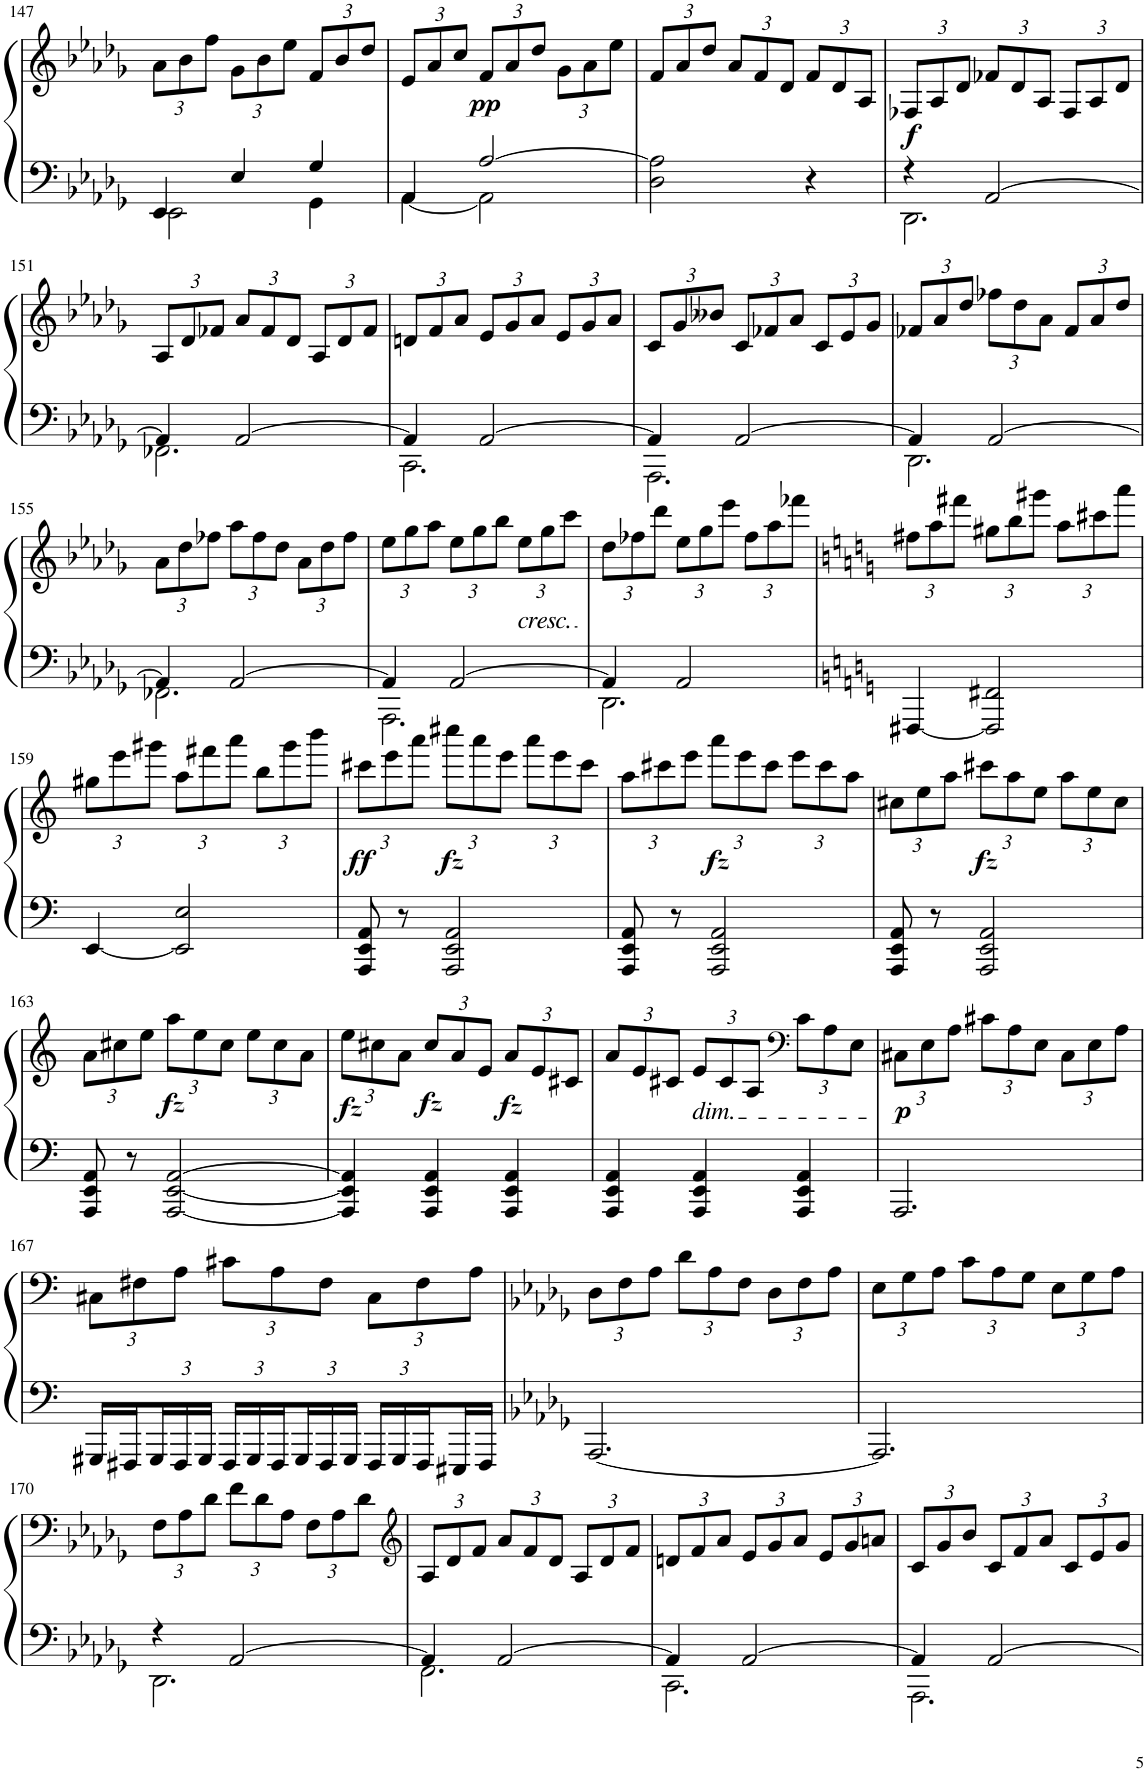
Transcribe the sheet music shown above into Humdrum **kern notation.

**kern	**kern	**dynam
*part1	*part1	*part1
*staff2	*staff1	*staff1/2
*I"Piano	*	*
*I'Pno.	*	*
!!LO:PB:g=z
*clefF4	*clefG2	*
*k[b-e-a-d-g-]	*k[b-e-a-d-g-]	*
*M3/4	*M3/4	*
=147	=147	=147
*^	*	*
*	*	*Xbrackettup	*
4EE-/	2EE-\	12a-\L	.
.	.	12b-\	.
.	.	12ff\J	.
4E-/	.	12g-\L	.
.	.	12b-\	.
.	.	12ee-\J	.
4G-/	4GG-\	12f/L	.
.	.	12b-/	.
.	.	12dd-/J	.
=148	=148	=148	=148
4AA-/	[4AA-\	12e-/L	.
.	.	12a-/	.
.	.	12cc/J	.
!	!	!	!LO:DY:b
[2A-/	2AA-\]	12f/L	pp
.	.	12a-/	.
.	.	12dd-/J	.
.	.	12g-\L	.
.	.	12a-\	.
.	.	12ee-\J	.
*v	*v	*	*
=149	=149	=149
2D-\ 2A-\]	12f/L	.
.	12a-/	.
.	12dd-/J	.
.	12a-/L	.
.	12f/	.
.	12d-/J	.
4r	12f/L	.
.	12d-/	.
.	12A-/J	.
=150	=150	=150
*^	*	*
!	!	!	!LO:DY:b
4r	2.DD-\	12F-X/L	f
.	.	12A-/	.
.	.	12d-/J	.
[2AA-/	.	12f-X/L	.
.	.	12d-/	.
.	.	12A-/J	.
.	.	12F-/L	.
.	.	12A-/	.
.	.	12d-/J	.
!!LO:LB:g=z
=151	=151	=151	=151
4AA-/]	2.FF-X\	12A-/L	.
.	.	12d-/	.
.	.	12f-X/J	.
[2AA-/	.	12a-/L	.
.	.	12f-/	.
.	.	12d-/J	.
.	.	12A-/L	.
.	.	12d-/	.
.	.	12f-/J	.
=152	=152	=152	=152
4AA-/]	2.CC\	12dn/L	.
.	.	12f/	.
.	.	12a-/J	.
[2AA-/	.	12e-/L	.
.	.	12g-/	.
.	.	12a-/J	.
.	.	12e-/L	.
.	.	12g-/	.
.	.	12a-/J	.
=153	=153	=153	=153
4AA-/]	2.AAA-\	12c/L	.
.	.	12g-/	.
.	.	12b--X/J	.
[2AA-/	.	12c/L	.
.	.	12f-X/	.
.	.	12a-/J	.
.	.	12c/L	.
.	.	12e-/	.
.	.	12g-/J	.
=154	=154	=154	=154
4AA-/]	2.DD-\	12f-X/L	.
.	.	12a-/	.
.	.	12dd-/J	.
[2AA-/	.	12ff-X\L	.
.	.	12dd-\	.
.	.	12a-\J	.
.	.	12f-/L	.
.	.	12a-/	.
.	.	12dd-/J	.
!!LO:LB:g=z
=155	=155	=155	=155
4AA-/]	2.FF-X\	12a-\L	.
.	.	12dd-\	.
.	.	12ff-X\J	.
[2AA-/	.	12aa-\L	.
.	.	12ff-\	.
.	.	12dd-\J	.
.	.	12a-\L	.
.	.	12dd-\	.
.	.	12ff-\J	.
=156	=156	=156	=156
4AA-/]	2.AAA-\	12ee-\L	.
.	.	12gg-\	.
.	.	12aa-\J	.
[2AA-/	.	12ee-\L	.
.	.	12gg-\	.
.	.	12bb-\J	.
!	!	!LO:TX:b:i:t=cresc.	!
.	.	12ee-\L	.
.	.	12gg-\	.
.	.	12ccc\J	.
=157	=157	=157	=157
4AA-/]	2.DD-\	12dd-\L	.
.	.	12ff-X\	.
.	.	12ddd-\J	.
2AA-/	.	12ee-\L	.
.	.	12gg-\	.
.	.	12eee-\J	.
.	.	12ff-\L	.
.	.	12aa-\	.
.	.	12fff-X\J	.
*v	*v	*	*
=158	=158	=158
*k[]	*k[]	*
[4FFF#X/	12ff#X\L	.
.	12aa\	.
.	12fff#X\J	.
2FFF#/] 2FF#X/	12gg#X\L	.
.	12bb\	.
.	12ggg#X\J	.
.	12aa\L	.
.	12ccc#X\	.
.	12aaa\J	.
!!LO:LB:g=z
=159	=159	=159
[4EE/	12gg#X\L	.
.	12eee\	.
.	12ggg#X\J	.
2EE/] 2E/	12aa\L	.
.	12fff#X\	.
.	12aaa\J	.
.	12bb\L	.
.	12ggg#\	.
.	12bbb\J	.
=160	=160	=160
!	!	!LO:DY:b
8AAA/ 8EE/ 8AA/	12ccc#X\L	ff
.	12eee\	.
8r	.	.
.	12aaa\J	.
!	!	!LO:DY:b
2AAA/ 2EE/ 2AA/	12cccc#X\L	fz
.	12aaa\	.
.	12eee\J	.
.	12aaa\L	.
.	12eee\	.
.	12ccc#\J	.
=161	=161	=161
8AAA/ 8EE/ 8AA/	12aa\L	.
.	12ccc#X\	.
8r	.	.
.	12eee\J	.
!	!	!LO:DY:b
2AAA/ 2EE/ 2AA/	12aaa\L	fz
.	12eee\	.
.	12ccc#\J	.
.	12eee\L	.
.	12ccc#\	.
.	12aa\J	.
=162	=162	=162
8AAA/ 8EE/ 8AA/	12cc#X\L	.
.	12ee\	.
8r	.	.
.	12aa\J	.
!	!	!LO:DY:b
2AAA/ 2EE/ 2AA/	12ccc#X\L	fz
.	12aa\	.
.	12ee\J	.
.	12aa\L	.
.	12ee\	.
.	12cc#\J	.
!!LO:LB:g=z
=163	=163	=163
8AAA/ 8EE/ 8AA/	12a\L	.
.	12cc#X\	.
8r	.	.
.	12ee\J	.
!	!	!LO:DY:b
[2AAA/ [2EE/ [2AA/	12aa\L	fz
.	12ee\	.
.	12cc#\J	.
.	12ee\L	.
.	12cc#\	.
.	12a\J	.
=164	=164	=164
!	!	!LO:DY:b
4AAA/] 4EE/] 4AA/]	12ee\L	fz
.	12cc#X\	.
.	12a\J	.
!	!	!LO:DY:b
4AAA/ 4EE/ 4AA/	12cc#/L	fz
.	12a/	.
.	12e/J	.
!	!	!LO:DY:b
4AAA/ 4EE/ 4AA/	12a/L	fz
.	12e/	.
.	12c#X/J	.
=165	=165	=165
4AAA/ 4EE/ 4AA/	12a/L	.
.	12e/	.
.	12c#X/J	.
!	!LO:TX:b:i:t=dim.	!
4AAA/ 4EE/ 4AA/	12e/L	.
.	12c#/	.
.	12A/J	.
*	*clefF4	*
4AAA/ 4EE/ 4AA/	12c#\L	.
.	12A\	.
.	12E\J	.
=166	=166	=166
!	!	!LO:DY:b
2.AAA/	12C#X\L	p
.	12E\	.
.	12A\J	.
.	12c#X\L	.
.	12A\	.
.	12E\J	.
.	12C#\L	.
.	12E\	.
.	12A\J	.
!!LO:LB:g=z
=167	=167	=167
16GGG#X/LL	12C#X\L	.
16FFF#X/	.	.
.	12F#X\	.
*Xbrackettup	*	*
24GGG#/	.	.
24FFF#/	12A\J	.
24GGG#/JJ	.	.
24FFF#/LL	12c#X\L	.
24GGG#/	.	.
24FFF#/	12A\	.
24GGG#/	.	.
24FFF#/	12F#\J	.
24GGG#/JJ	.	.
24FFF#/LL	12C#\L	.
24GGG#/	.	.
24FFF#/	12F#\	.
16EEE#X/	.	.
.	12A\J	.
16FFF#/JJ	.	.
=168	=168	=168
*k[b-e-a-d-g-]	*k[b-e-a-d-g-]	*
[2.AAA-/	12D-\L	.
.	12F\	.
.	12A-\J	.
.	12d-\L	.
.	12A-\	.
.	12F\J	.
.	12D-\L	.
.	12F\	.
.	12A-\J	.
=169	=169	=169
2.AAA-/]	12E-\L	.
.	12G-\	.
.	12A-\J	.
.	12c\L	.
.	12A-\	.
.	12G-\J	.
.	12E-\L	.
.	12G-\	.
.	12A-\J	.
!!LO:LB:g=z
=170	=170	=170
*^	*	*
4r	2.DD-\	12F\L	.
.	.	12A-\	.
.	.	12d-\J	.
[2AA-/	.	12f\L	.
.	.	12d-\	.
.	.	12A-\J	.
.	.	12F\L	.
.	.	12A-\	.
.	.	12d-\J	.
=171	=171	=171	=171
*	*	*clefG2	*
4AA-/]	2.FF\	12A-/L	.
.	.	12d-/	.
.	.	12f/J	.
[2AA-/	.	12a-/L	.
.	.	12f/	.
.	.	12d-/J	.
.	.	12A-/L	.
.	.	12d-/	.
.	.	12f/J	.
=172	=172	=172	=172
4AA-/]	2.CC\	12dn/L	.
.	.	12f/	.
.	.	12a-/J	.
[2AA-/	.	12e-/L	.
.	.	12g-/	.
.	.	12a-/J	.
.	.	12e-/L	.
.	.	12g-/	.
.	.	12an/J	.
=173	=173	=173	=173
4AA-/]	2.AAA-\	12c/L	.
.	.	12g-/	.
.	.	12b-/J	.
[2AA-/	.	12c/L	.
.	.	12f/	.
.	.	12a-/J	.
.	.	12c/L	.
.	.	12e-/	.
.	.	12g-/J	.
*v	*v	*	*
=	=	=
*-	*-	*-
